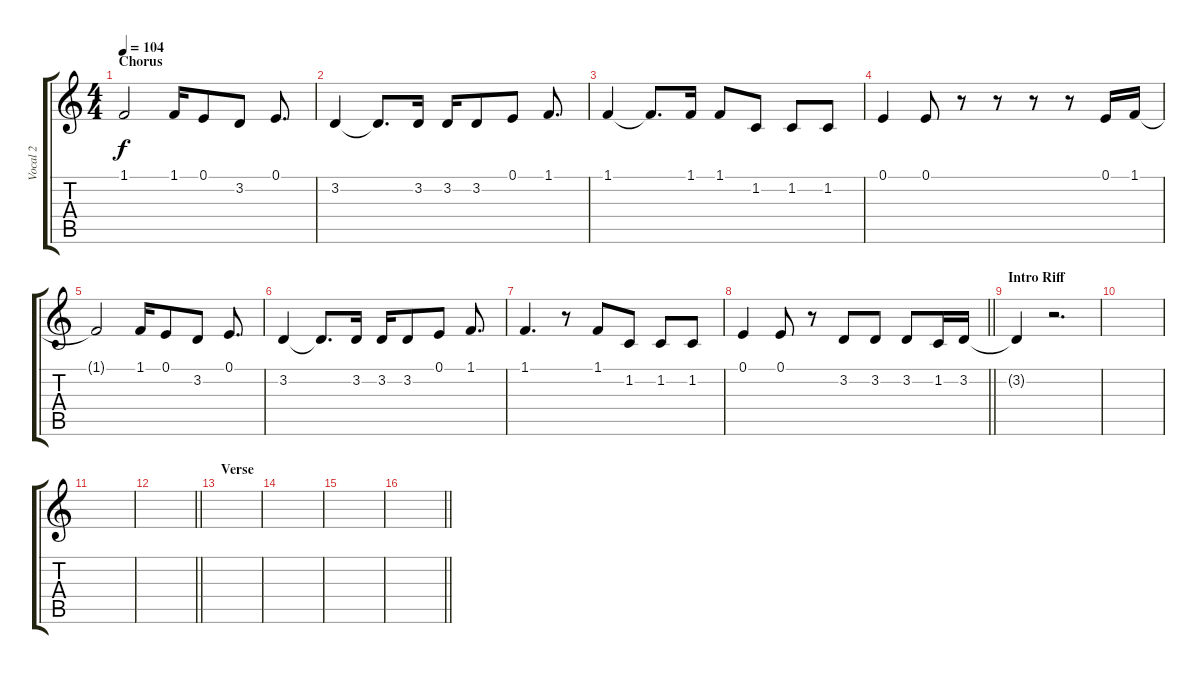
\track ("Vocal 2" "Vocal 2") {instrument lead2sawtooth}
\staff {score tabs}
\tuning (E4 B3 G3 D3 A2 E2) {hide}
\ts (4 4)
\section ("" "Chorus")
\tempo 104
\clef g2
\ks c
1.1{t}.2{dy f} 1.1.16 0.1.8 3.2.8 0.1.8{d} |
3.2.4 3.2{t}.8{d} 3.2.16 3.2.16 3.2.8 0.1.8 1.1.8{d} |
1.1.4 1.1{t}.8{d} 1.1.16 1.1.8 1.2.8 1.2.8 1.2.8 |
0.1.4 0.1.8 r.8 r.8 r.8 r.8 0.1.16 1.1.16 |
1.1{t}.2 1.1.16 0.1.8 3.2.8 0.1.8{d} |
3.2.4 3.2{t}.8{d} 3.2.16 3.2.16 3.2.8 0.1.8 1.1.8{d} |
1.1.4{d} r.8 1.1.8 1.2.8 1.2.8 1.2.8 |
\barLineRight lightlight
0.1.4 0.1.8 r.8 3.2.8 3.2.8 3.2.8 1.2.16 3.2.16 |
\section ("" "Intro Riff")
3.2{t}.4 r.2{d} |
|
|
\barLineRight lightlight
|
\section ("" "Verse")
|
|
|
\barLineRight lightlight
